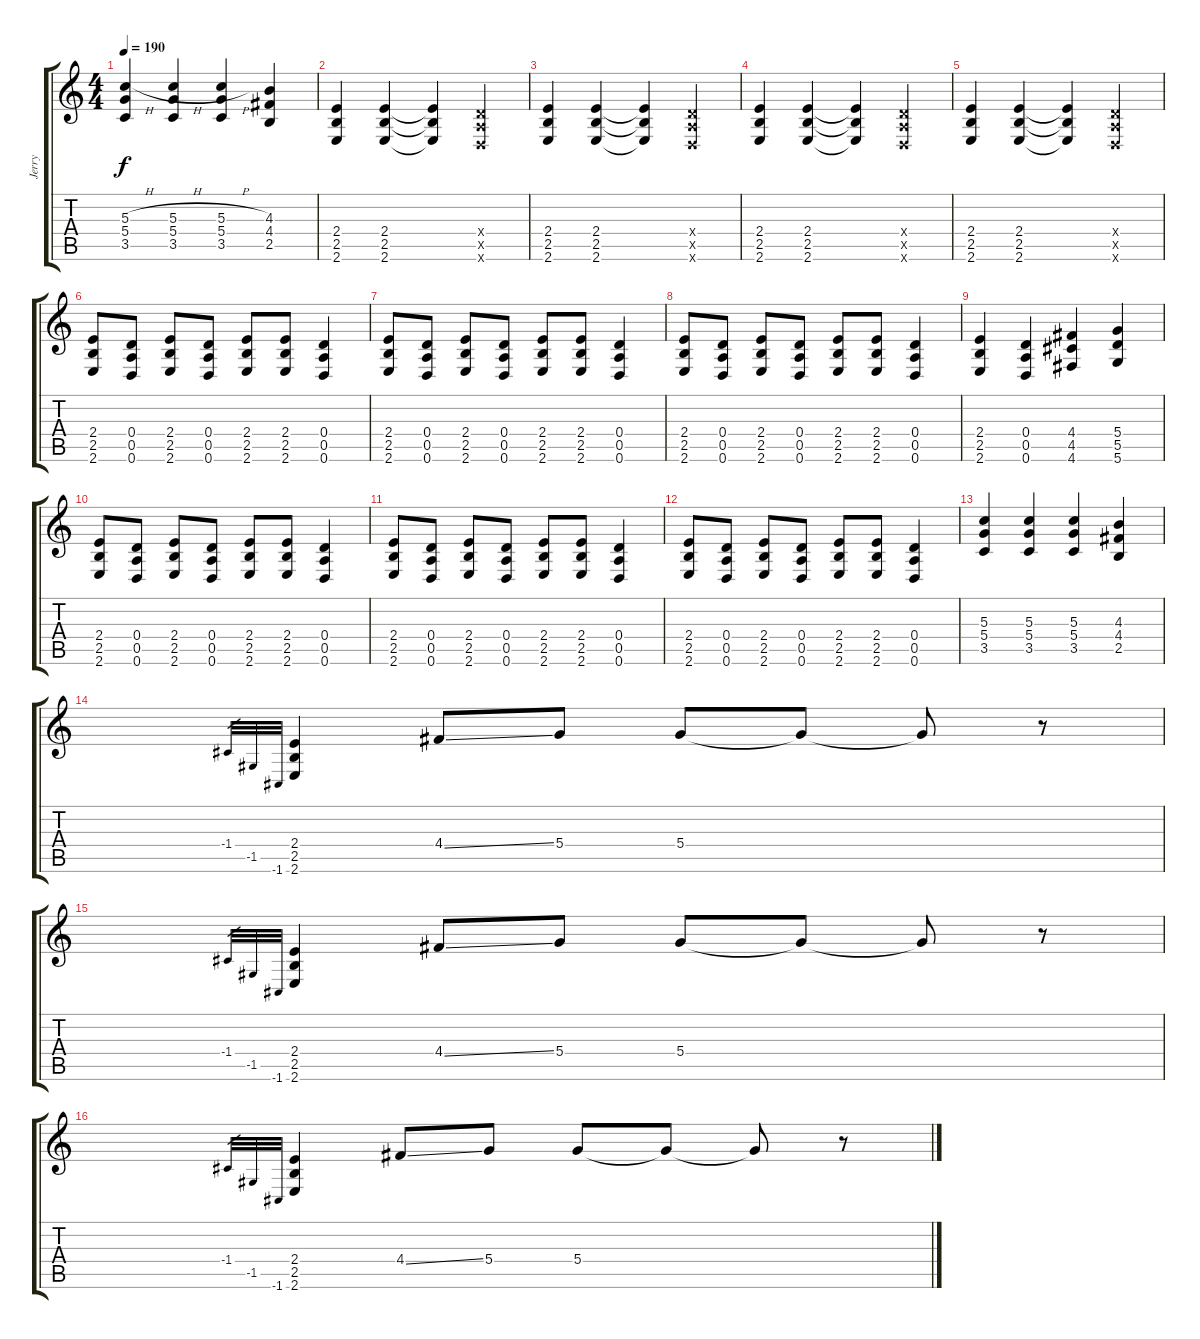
\track ("Jerry" "Jerry") {instrument distortionguitar}
\staff {score tabs}
\tuning (E4 B3 G3 D3 A2 D2) {hide}
\ts (4 4)
\tempo 190
\clef g2
\ks c
(5.3{h} 5.4 3.5).4{dy f} (5.3{h} 5.4 3.5).4 (5.3{h} 5.4 3.5).4 (4.3 4.4 2.5).4 |
(2.4 2.5 2.6).4 (2.4 2.5 2.6).4 (2.4{t} 2.5{t} 2.6{t}).4 (0.4{x} 0.5{x} 0.6{x}).4 |
(2.4 2.5 2.6).4 (2.4 2.5 2.6).4 (2.4{t} 2.5{t} 2.6{t}).4 (0.4{x} 0.5{x} 0.6{x}).4 |
(2.4 2.5 2.6).4 (2.4 2.5 2.6).4 (2.4{t} 2.5{t} 2.6{t}).4 (0.4{x} 0.5{x} 0.6{x}).4 |
(2.4 2.5 2.6).4 (2.4 2.5 2.6).4 (2.4{t} 2.5{t} 2.6{t}).4 (0.4{x} 0.5{x} 0.6{x}).4 |
(2.4 2.5 2.6).8 (0.4 0.5 0.6).8 (2.4 2.5 2.6).8 (0.4 0.5 0.6).8 (2.4 2.5 2.6).8 (2.4 2.5 2.6).8 (0.4 0.5 0.6).4 |
(2.4 2.5 2.6).8 (0.4 0.5 0.6).8 (2.4 2.5 2.6).8 (0.4 0.5 0.6).8 (2.4 2.5 2.6).8 (2.4 2.5 2.6).8 (0.4 0.5 0.6).4 |
(2.4 2.5 2.6).8 (0.4 0.5 0.6).8 (2.4 2.5 2.6).8 (0.4 0.5 0.6).8 (2.4 2.5 2.6).8 (2.4 2.5 2.6).8 (0.4 0.5 0.6).4 |
(2.4 2.5 2.6).4 (0.4 0.5 0.6).4 (4.4 4.5 4.6).4 (5.4 5.5 5.6).4 |
(2.4 2.5 2.6).8 (0.4 0.5 0.6).8 (2.4 2.5 2.6).8 (0.4 0.5 0.6).8 (2.4 2.5 2.6).8 (2.4 2.5 2.6).8 (0.4 0.5 0.6).4 |
(2.4 2.5 2.6).8 (0.4 0.5 0.6).8 (2.4 2.5 2.6).8 (0.4 0.5 0.6).8 (2.4 2.5 2.6).8 (2.4 2.5 2.6).8 (0.4 0.5 0.6).4 |
(2.4 2.5 2.6).8 (0.4 0.5 0.6).8 (2.4 2.5 2.6).8 (0.4 0.5 0.6).8 (2.4 2.5 2.6).8 (2.4 2.5 2.6).8 (0.4 0.5 0.6).4 |
(5.3 5.4 3.5).4 (5.3 5.4 3.5).4 (5.3 5.4 3.5).4 (4.3 4.4 2.5).4 |
-1.4.32{gr} -1.5.32{gr} -1.6.32{gr} (2.4 2.5 2.6).4 4.4{ss}.8 5.4.8 5.4.8 5.4{t}.8 5.4{t}.8 r.8 |
-1.4.32{gr} -1.5.32{gr} -1.6.32{gr} (2.4 2.5 2.6).4 4.4{ss}.8 5.4.8 5.4.8 5.4{t}.8 5.4{t}.8 r.8 |
-1.4.32{gr} -1.5.32{gr} -1.6.32{gr} (2.4 2.5 2.6).4 4.4{ss}.8 5.4.8 5.4.8 5.4{t}.8 5.4{t}.8 r.8
